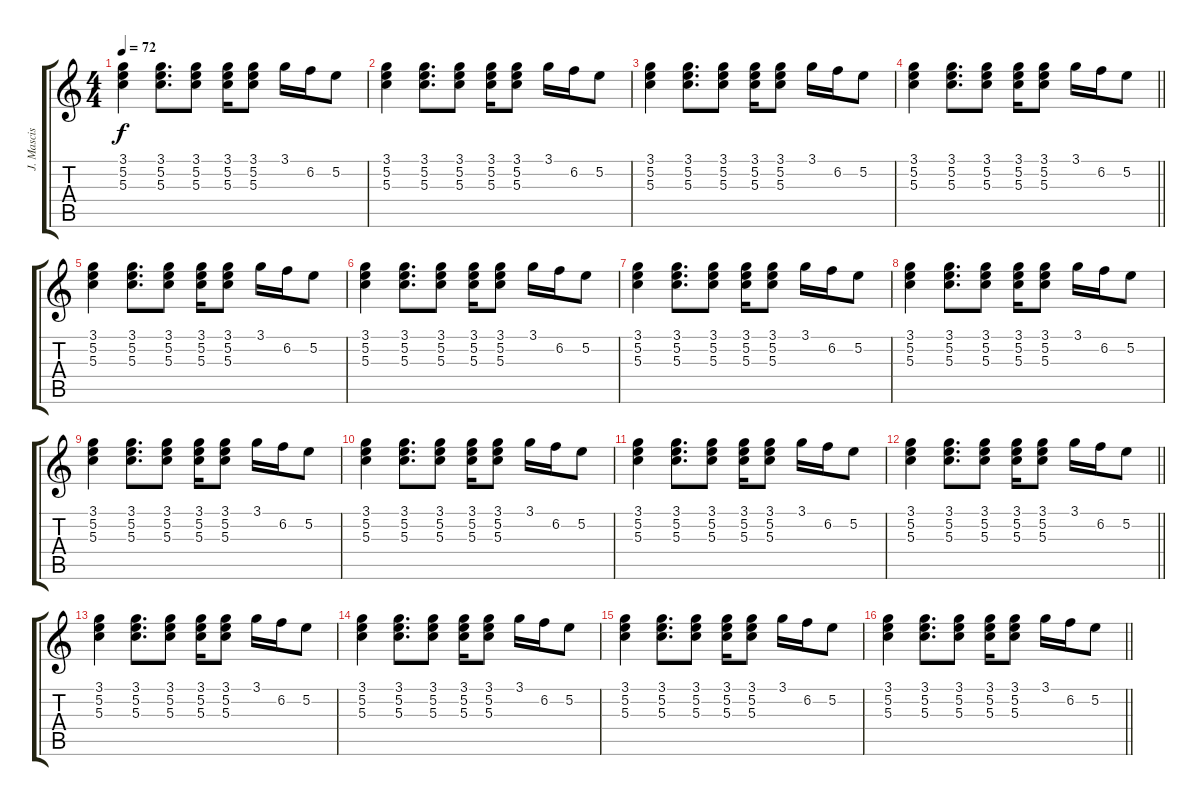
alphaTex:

\track ("J. Mascis overdrive" "J. Mascis ") {mute instrument overdrivenguitar}
\staff {score tabs}
\tuning (E4 B3 G3 D3 A2 E2) {hide}
\ts (4 4)
\tempo 72
\clef g2
\ks c
(3.1 5.2 5.3).4{dy f} (3.1 5.2 5.3).8{d} (3.1 5.2 5.3).8 (3.1 5.2 5.3).16 (3.1 5.2 5.3).8 3.1.16 6.2.16 5.2.8 |
(3.1 5.2 5.3).4 (3.1 5.2 5.3).8{d} (3.1 5.2 5.3).8 (3.1 5.2 5.3).16 (3.1 5.2 5.3).8 3.1.16 6.2.16 5.2.8 |
(3.1 5.2 5.3).4 (3.1 5.2 5.3).8{d} (3.1 5.2 5.3).8 (3.1 5.2 5.3).16 (3.1 5.2 5.3).8 3.1.16 6.2.16 5.2.8 |
\barLineRight lightlight
(3.1 5.2 5.3).4 (3.1 5.2 5.3).8{d} (3.1 5.2 5.3).8 (3.1 5.2 5.3).16 (3.1 5.2 5.3).8 3.1.16 6.2.16 5.2.8 |
(3.1 5.2 5.3).4 (3.1 5.2 5.3).8{d} (3.1 5.2 5.3).8 (3.1 5.2 5.3).16 (3.1 5.2 5.3).8 3.1.16 6.2.16 5.2.8 |
(3.1 5.2 5.3).4 (3.1 5.2 5.3).8{d} (3.1 5.2 5.3).8 (3.1 5.2 5.3).16 (3.1 5.2 5.3).8 3.1.16 6.2.16 5.2.8 |
(3.1 5.2 5.3).4 (3.1 5.2 5.3).8{d} (3.1 5.2 5.3).8 (3.1 5.2 5.3).16 (3.1 5.2 5.3).8 3.1.16 6.2.16 5.2.8 |
(3.1 5.2 5.3).4 (3.1 5.2 5.3).8{d} (3.1 5.2 5.3).8 (3.1 5.2 5.3).16 (3.1 5.2 5.3).8 3.1.16 6.2.16 5.2.8 |
(3.1 5.2 5.3).4 (3.1 5.2 5.3).8{d} (3.1 5.2 5.3).8 (3.1 5.2 5.3).16 (3.1 5.2 5.3).8 3.1.16 6.2.16 5.2.8 |
(3.1 5.2 5.3).4 (3.1 5.2 5.3).8{d} (3.1 5.2 5.3).8 (3.1 5.2 5.3).16 (3.1 5.2 5.3).8 3.1.16 6.2.16 5.2.8 |
(3.1 5.2 5.3).4 (3.1 5.2 5.3).8{d} (3.1 5.2 5.3).8 (3.1 5.2 5.3).16 (3.1 5.2 5.3).8 3.1.16 6.2.16 5.2.8 |
\barLineRight lightlight
(3.1 5.2 5.3).4 (3.1 5.2 5.3).8{d} (3.1 5.2 5.3).8 (3.1 5.2 5.3).16 (3.1 5.2 5.3).8 3.1.16 6.2.16 5.2.8 |
(3.1 5.2 5.3).4 (3.1 5.2 5.3).8{d} (3.1 5.2 5.3).8 (3.1 5.2 5.3).16 (3.1 5.2 5.3).8 3.1.16 6.2.16 5.2.8 |
(3.1 5.2 5.3).4 (3.1 5.2 5.3).8{d} (3.1 5.2 5.3).8 (3.1 5.2 5.3).16 (3.1 5.2 5.3).8 3.1.16 6.2.16 5.2.8 |
(3.1 5.2 5.3).4 (3.1 5.2 5.3).8{d} (3.1 5.2 5.3).8 (3.1 5.2 5.3).16 (3.1 5.2 5.3).8 3.1.16 6.2.16 5.2.8 |
\barLineRight lightlight
(3.1 5.2 5.3).4 (3.1 5.2 5.3).8{d} (3.1 5.2 5.3).8 (3.1 5.2 5.3).16 (3.1 5.2 5.3).8 3.1.16 6.2.16 5.2.8
